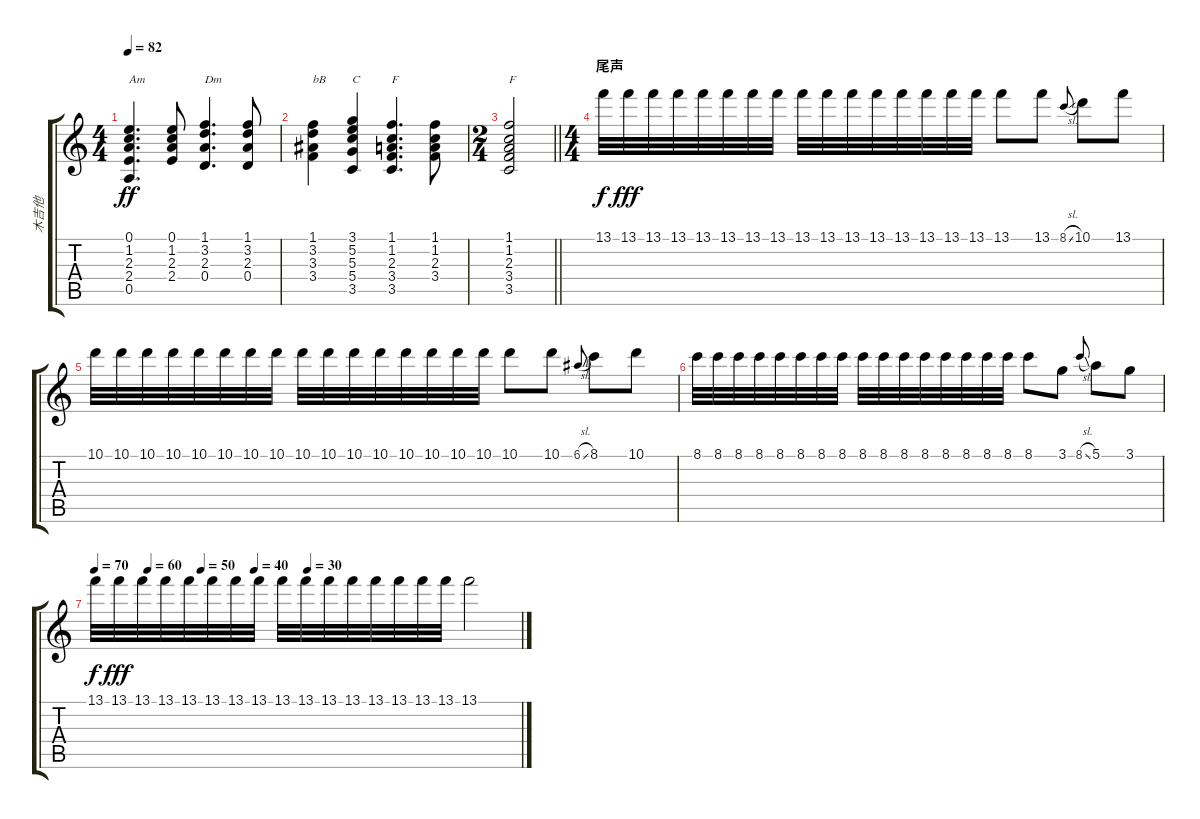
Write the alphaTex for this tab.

\track ("木吉他" "木吉他") {instrument acousticguitarnylon}
\staff {score tabs}
\tuning (E4 B3 G3 D3 A2 E2) {hide}
\ts (4 4)
\tempo 82
\clef g2
\ks c
(0.1 1.2 2.3 2.4 0.5).4{d txt "Am " dy ff} (0.1 1.2 2.3 2.4).8 (1.1 3.2 2.3 0.4).4{d txt "Dm"} (1.1 3.2 2.3 0.4).8 |
(1.1 3.2 3.3 3.4).4{txt "bB"} (3.1 5.2 5.3 5.4 3.5).4{txt "C"} (1.1 1.2 2.3 3.4 3.5).4{d txt "F"} (1.1 1.2 2.3 3.4).8 |
\ts (2 4)
\barLineRight lightlight
(1.1 1.2 2.3 3.4 3.5).2{txt "F"} |
\ts (4 4)
\section ("" "尾声")
13.1.32{dy f} 13.1.32{dy fff} 13.1.32 13.1.32 13.1.32 13.1.32 13.1.32 13.1.32 13.1.32 13.1.32 13.1.32 13.1.32 13.1.32 13.1.32 13.1.32 13.1.32 13.1.8 13.1.8 8.1{sl}.8{gr onbeat} 10.1.8 13.1.8 |
10.1.32 10.1.32 10.1.32 10.1.32 10.1.32 10.1.32 10.1.32 10.1.32 10.1.32 10.1.32 10.1.32 10.1.32 10.1.32 10.1.32 10.1.32 10.1.32 10.1.8 10.1.8 6.1{sl}.8{gr onbeat} 8.1.8 10.1.8 |
8.1.32 8.1.32 8.1.32 8.1.32 8.1.32 8.1.32 8.1.32 8.1.32 8.1.32 8.1.32 8.1.32 8.1.32 8.1.32 8.1.32 8.1.32 8.1.32 8.1.8 3.1.8 8.1{sl}.8{gr onbeat} 5.1.8 3.1.8 |
\tempo 70
\tempo (60 0.125)
\tempo (50 0.25)
\tempo (40 0.375)
\tempo (30 0.5)
13.1.32{dy f} 13.1.32{dy fff} 13.1.32 13.1.32 13.1.32 13.1.32 13.1.32 13.1.32 13.1.32 13.1.32 13.1.32 13.1.32 13.1.32 13.1.32 13.1.32 13.1.32 13.1.2
